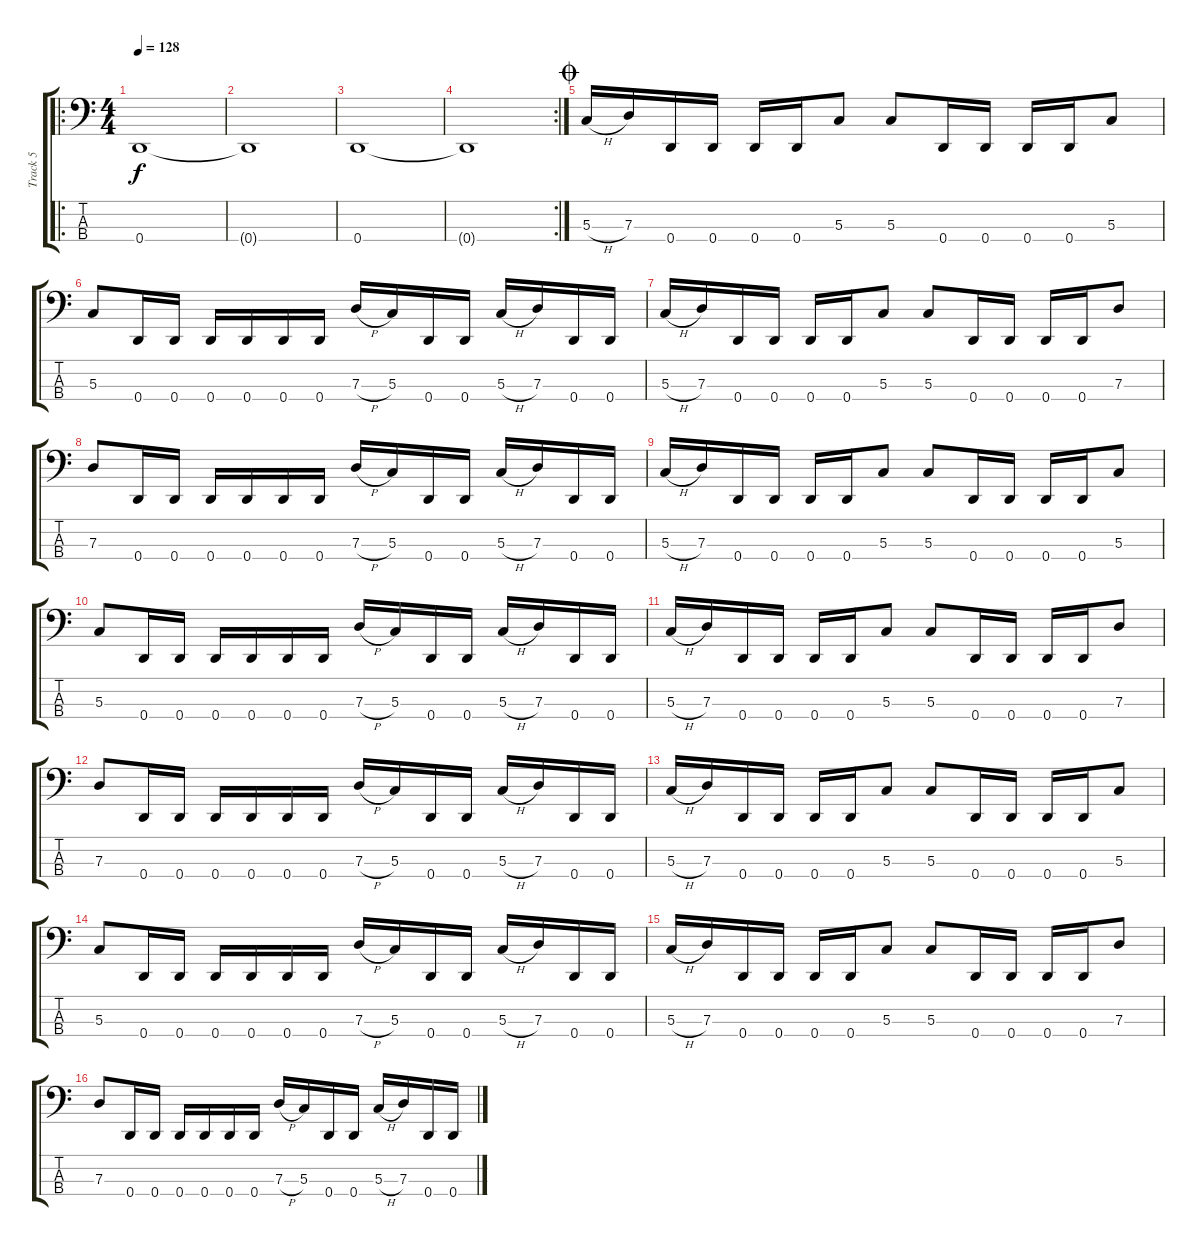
\track ("Track 5" "Track 5") {instrument electricbassfinger}
\staff {score tabs}
\tuning (F2 C2 G1 D1) {hide}
\ro
\ts (4 4)
\tempo 128
\clef f4
\ks c
0.4.1{dy f} |
0.4{t}.1 |
0.4.1 |
\rc 2
0.4{t}.1 |
\jump coda
5.3{h}.16 7.3.16 0.4.16 0.4.16 0.4.16 0.4.16 5.3.8 5.3.8 0.4.16 0.4.16 0.4.16 0.4.16 5.3.8 |
5.3.8 0.4.16 0.4.16 0.4.16 0.4.16 0.4.16 0.4.16 7.3{h}.16 5.3.16 0.4.16 0.4.16 5.3{h}.16 7.3.16 0.4.16 0.4.16 |
5.3{h}.16 7.3.16 0.4.16 0.4.16 0.4.16 0.4.16 5.3.8 5.3.8 0.4.16 0.4.16 0.4.16 0.4.16 7.3.8 |
7.3.8 0.4.16 0.4.16 0.4.16 0.4.16 0.4.16 0.4.16 7.3{h}.16 5.3.16 0.4.16 0.4.16 5.3{h}.16 7.3.16 0.4.16 0.4.16 |
5.3{h}.16 7.3.16 0.4.16 0.4.16 0.4.16 0.4.16 5.3.8 5.3.8 0.4.16 0.4.16 0.4.16 0.4.16 5.3.8 |
5.3.8 0.4.16 0.4.16 0.4.16 0.4.16 0.4.16 0.4.16 7.3{h}.16 5.3.16 0.4.16 0.4.16 5.3{h}.16 7.3.16 0.4.16 0.4.16 |
5.3{h}.16 7.3.16 0.4.16 0.4.16 0.4.16 0.4.16 5.3.8 5.3.8 0.4.16 0.4.16 0.4.16 0.4.16 7.3.8 |
7.3.8 0.4.16 0.4.16 0.4.16 0.4.16 0.4.16 0.4.16 7.3{h}.16 5.3.16 0.4.16 0.4.16 5.3{h}.16 7.3.16 0.4.16 0.4.16 |
5.3{h}.16 7.3.16 0.4.16 0.4.16 0.4.16 0.4.16 5.3.8 5.3.8 0.4.16 0.4.16 0.4.16 0.4.16 5.3.8 |
5.3.8 0.4.16 0.4.16 0.4.16 0.4.16 0.4.16 0.4.16 7.3{h}.16 5.3.16 0.4.16 0.4.16 5.3{h}.16 7.3.16 0.4.16 0.4.16 |
5.3{h}.16 7.3.16 0.4.16 0.4.16 0.4.16 0.4.16 5.3.8 5.3.8 0.4.16 0.4.16 0.4.16 0.4.16 7.3.8 |
7.3.8 0.4.16 0.4.16 0.4.16 0.4.16 0.4.16 0.4.16 7.3{h}.16 5.3.16 0.4.16 0.4.16 5.3{h}.16 7.3.16 0.4.16 0.4.16
